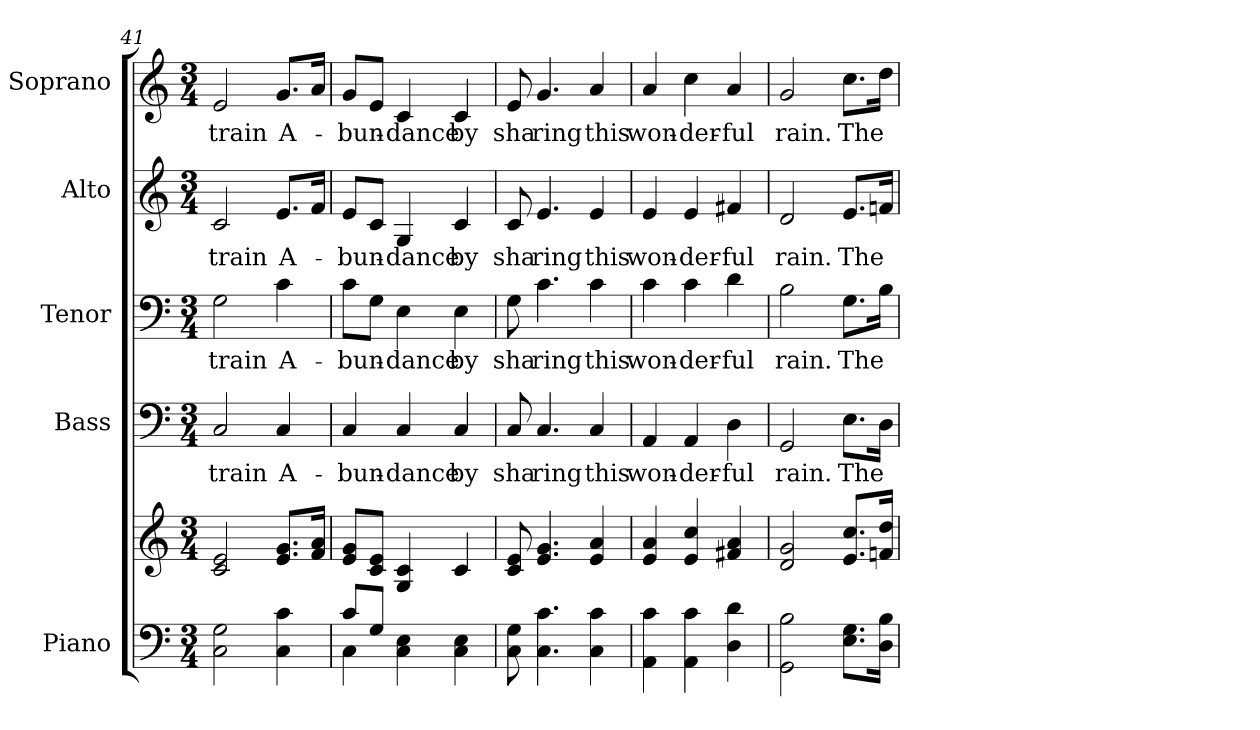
**kern	**kern	**kern	**text	**kern	**text	**kern	**text	**kern	**text
*part5	*part5	*part4	*part4	*part3	*part3	*part2	*part2	*part1	*part1
*staff6	*staff5	*staff4	*staff4	*staff3	*staff3	*staff2	*staff2	*staff1	*staff1
*I"Piano	*	*I"Bass	*	*I"Tenor	*	*I"Alto	*	*I"Soprano	*
*I'Pno.	*	*I'B.	*	*I'T.	*	*I'A.	*	*I'S.	*
*clefF4	*clefG2	*clefF4	*	*clefF4	*	*clefG2	*	*clefG2	*
*k[]	*k[]	*k[]	*	*k[]	*	*k[]	*	*k[]	*
*C:	*C:	*C:	*	*C:	*	*C:	*	*C:	*
*M3/4	*M3/4	*M3/4	*	*M3/4	*	*M3/4	*	*M3/4	*
=41	=41	=41	=41	=41	=41	=41	=41	=41	=41
!	!	!	!LO:LY:b:color=#000000	!	!	!	!	!	!
!	!	!	!	!	!LO:LY:b:color=#000000	!	!	!	!
!	!	!	!	!	!	!	!LO:LY:b:color=#000000	!	!
!	!	!	!	!	!	!	!	!	!LO:LY:b:color=#000000
2Ci\ 2Gi	2ci/ 2ei	2Ci/	train	2Gi\	train	2ci/	train	2ei/	train
!	!	!	!LO:LY:b:color=#000000	!	!	!	!	!	!
!	!	!	!	!	!LO:LY:b:color=#000000	!	!	!	!
!	!	!	!	!	!	!	!LO:LY:b:color=#000000	!	!
!	!	!	!	!	!	!	!	!	!LO:LY:b:color=#000000
4Ci\ 4ci	8.ei/ 8.giL	4Ci/	A-	4ci\	A-	8.ei/L	A-	8.gi/L	A-
.	16fi/ 16aiJk	.	.	.	.	16fi/Jk	.	16ai/Jk	.
=42	=42	=42	=42	=42	=42	=42	=42	=42	=42
*^	*	*	*	*	*	*	*	*	*
!	!	!	!	!LO:LY:b:color=#000000	!	!	!	!	!	!
!	!	!	!	!	!	!LO:LY:b:color=#000000	!	!	!	!
!	!	!	!	!	!	!	!	!LO:LY:b:color=#000000	!	!
!	!	!	!	!	!	!	!	!	!	!LO:LY:b:color=#000000
8ci/L	4Ci\	8ei/ 8giL	4Ci/	-bun-	8ci\L	-bun-	8ei/L	-bun-	8gi/L	-bun-
8Gi/J	.	8ci/ 8eiJ	.	.	8Gi\J	.	8ci/J	.	8ei/J	.
!	!	!	!	!LO:LY:b:color=#000000	!	!	!	!	!	!
!	!	!	!	!	!	!LO:LY:b:color=#000000	!	!	!	!
!	!	!	!	!	!	!	!	!LO:LY:b:color=#000000	!	!
!	!	!	!	!	!	!	!	!	!	!LO:LY:b:color=#000000
4Ci\ 4Ei	4ryy	4Gi/ 4ci	4Ci/	-dance	4Ei\	-dance	4Gi/	-dance	4ci/	-dance
!	!	!	!	!LO:LY:b:color=#000000	!	!	!	!	!	!
!	!	!	!	!	!	!LO:LY:b:color=#000000	!	!	!	!
!	!	!	!	!	!	!	!	!LO:LY:b:color=#000000	!	!
!	!	!	!	!	!	!	!	!	!	!LO:LY:b:color=#000000
4Ci\ 4Ei	4ryy	4ci/	4Ci/	by	4Ei\	by	4ci/	by	4ci/	by
*v	*v	*	*	*	*	*	*	*	*	*
!!LO:PB:g=z
=43	=43	=43	=43	=43	=43	=43	=43	=43	=43
*^	*	*	*	*	*	*	*	*	*
!	!	!	!	!LO:LY:b:color=#000000	!	!	!	!	!	!
*v	*v	*	*	*	*	*	*	*	*	*
*^	*	*	*	*	*	*	*	*	*
!	!	!	!	!	!	!LO:LY:b:color=#000000	!	!	!	!
*v	*v	*	*	*	*	*	*	*	*	*
*^	*	*	*	*	*	*	*	*	*
!	!	!	!	!	!	!	!	!LO:LY:b:color=#000000	!	!
*v	*v	*	*	*	*	*	*	*	*	*
*^	*	*	*	*	*	*	*	*	*
!	!	!	!	!	!	!	!	!	!	!LO:LY:b:color=#000000
*v	*v	*	*	*	*	*	*	*	*	*
8Ci\ 8Gi	8ci/ 8ei	8Ci/	sha	8Gi\	sha	8ci/	sha	8ei/	sha
!	!	!	!LO:LY:b:color=#000000	!	!	!	!	!	!
!	!	!	!	!	!LO:LY:b:color=#000000	!	!	!	!
!	!	!	!	!	!	!	!LO:LY:b:color=#000000	!	!
!	!	!	!	!	!	!	!	!	!LO:LY:b:color=#000000
4.Ci\ 4.ci	4.ei/ 4.gi	4.Ci/	ring	4.ci\	ring	4.ei/	ring	4.gi/	ring
!	!	!	!LO:LY:b:color=#000000	!	!	!	!	!	!
!	!	!	!	!	!LO:LY:b:color=#000000	!	!	!	!
!	!	!	!	!	!	!	!LO:LY:b:color=#000000	!	!
!	!	!	!	!	!	!	!	!	!LO:LY:b:color=#000000
4Ci\ 4ci	4ei/ 4ai	4Ci/	this	4ci\	this	4ei/	this	4ai/	this
=44	=44	=44	=44	=44	=44	=44	=44	=44	=44
!	!	!	!LO:LY:b:color=#000000	!	!	!	!	!	!
!	!	!	!	!	!LO:LY:b:color=#000000	!	!	!	!
!	!	!	!	!	!	!	!LO:LY:b:color=#000000	!	!
!	!	!	!	!	!	!	!	!	!LO:LY:b:color=#000000
4AAi\ 4ci	4ei/ 4ai	4AAi/	won-	4ci\	won-	4ei/	won-	4ai/	won-
!	!	!	!LO:LY:b:color=#000000	!	!	!	!	!	!
!	!	!	!	!	!LO:LY:b:color=#000000	!	!	!	!
!	!	!	!	!	!	!	!LO:LY:b:color=#000000	!	!
!	!	!	!	!	!	!	!	!	!LO:LY:b:color=#000000
4AAi\ 4ci	4ei/ 4cci	4AAi/	-der-	4ci\	-der-	4ei/	-der-	4cci\	-der-
!	!	!	!LO:LY:b:color=#000000	!	!	!	!	!	!
!	!	!	!	!	!LO:LY:b:color=#000000	!	!	!	!
!	!	!	!	!	!	!	!LO:LY:b:color=#000000	!	!
!	!	!	!	!	!	!	!	!	!LO:LY:b:color=#000000
4Di\ 4di	4f#Xi/ 4ai	4Di\	-ful	4di\	-ful	4f#Xi/	-ful	4ai/	-ful
=45	=45	=45	=45	=45	=45	=45	=45	=45	=45
!	!	!	!LO:LY:b:color=#000000	!	!	!	!	!	!
!	!	!	!	!	!LO:LY:b:color=#000000	!	!	!	!
!	!	!	!	!	!	!	!LO:LY:b:color=#000000	!	!
!	!	!	!	!	!	!	!	!	!LO:LY:b:color=#000000
2GGi\ 2Bi	2di/ 2gi	2GGi/	rain.	2Bi\	rain.	2di/	rain.	2gi/	rain.
!	!	!	!LO:LY:b:color=#000000	!	!	!	!	!	!
!	!	!	!	!	!LO:LY:b:color=#000000	!	!	!	!
!	!	!	!	!	!	!	!LO:LY:b:color=#000000	!	!
!	!	!	!	!	!	!	!	!	!LO:LY:b:color=#000000
8.Ei\ 8.GiL	8.ei/ 8.cciL	8.Ei\L	The	8.Gi\L	The	8.ei/L	The	8.cci\L	The
16Di\ 16BiJk	16fni/ 16ddiJk	16Di\Jk	.	16Bi\Jk	.	16fni/Jk	.	16ddi\Jk	.
=	=	=	=	=	=	=	=	=	=
*-	*-	*-	*-	*-	*-	*-	*-	*-	*-
